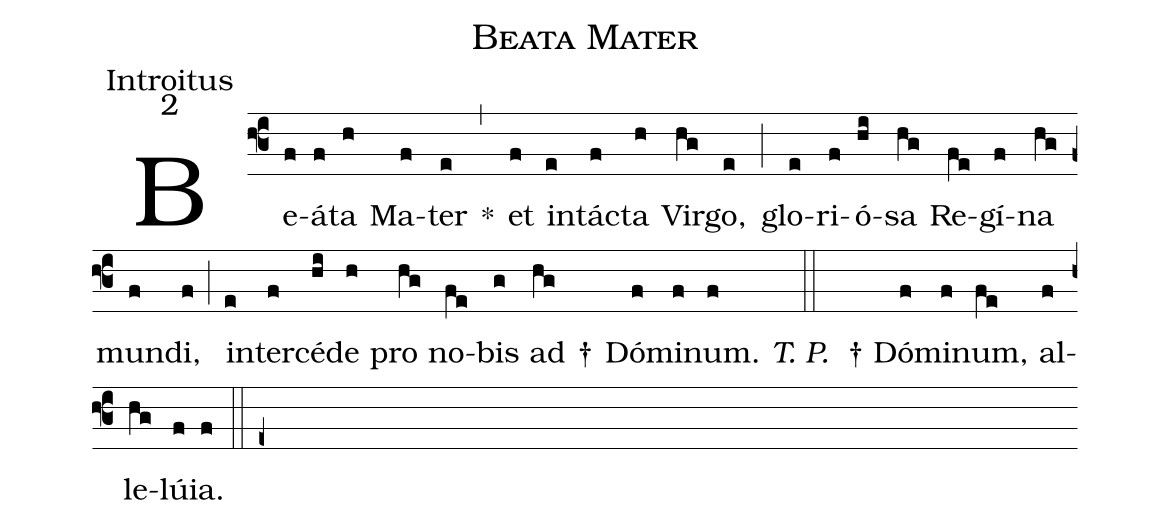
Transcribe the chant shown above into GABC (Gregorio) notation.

name:Beata Mater;
office-part:Introitus;
mode:2;
%%
(f3)Be(f)á(f)ta(h) Ma(f)ter(e) *(,) et(f) in(e)tác(f)ta(h) Vir(hg)go,(e) (;) glo(e)ri(f)ó(hi)sa(hg) Re(fe)gí(f)na(hg) mun(f)di,(f) (;) in(e)ter(f)cé(hi)de(h) pro(hg) no(fe)bis(g) ad(hg) †() Dó(f)mi(f)num.(f) (::) <i>T. P. </i> † Dó(f)mi(f)num,(fe) al(f)le(hg)lú(f)ia.(f) (::e+)
